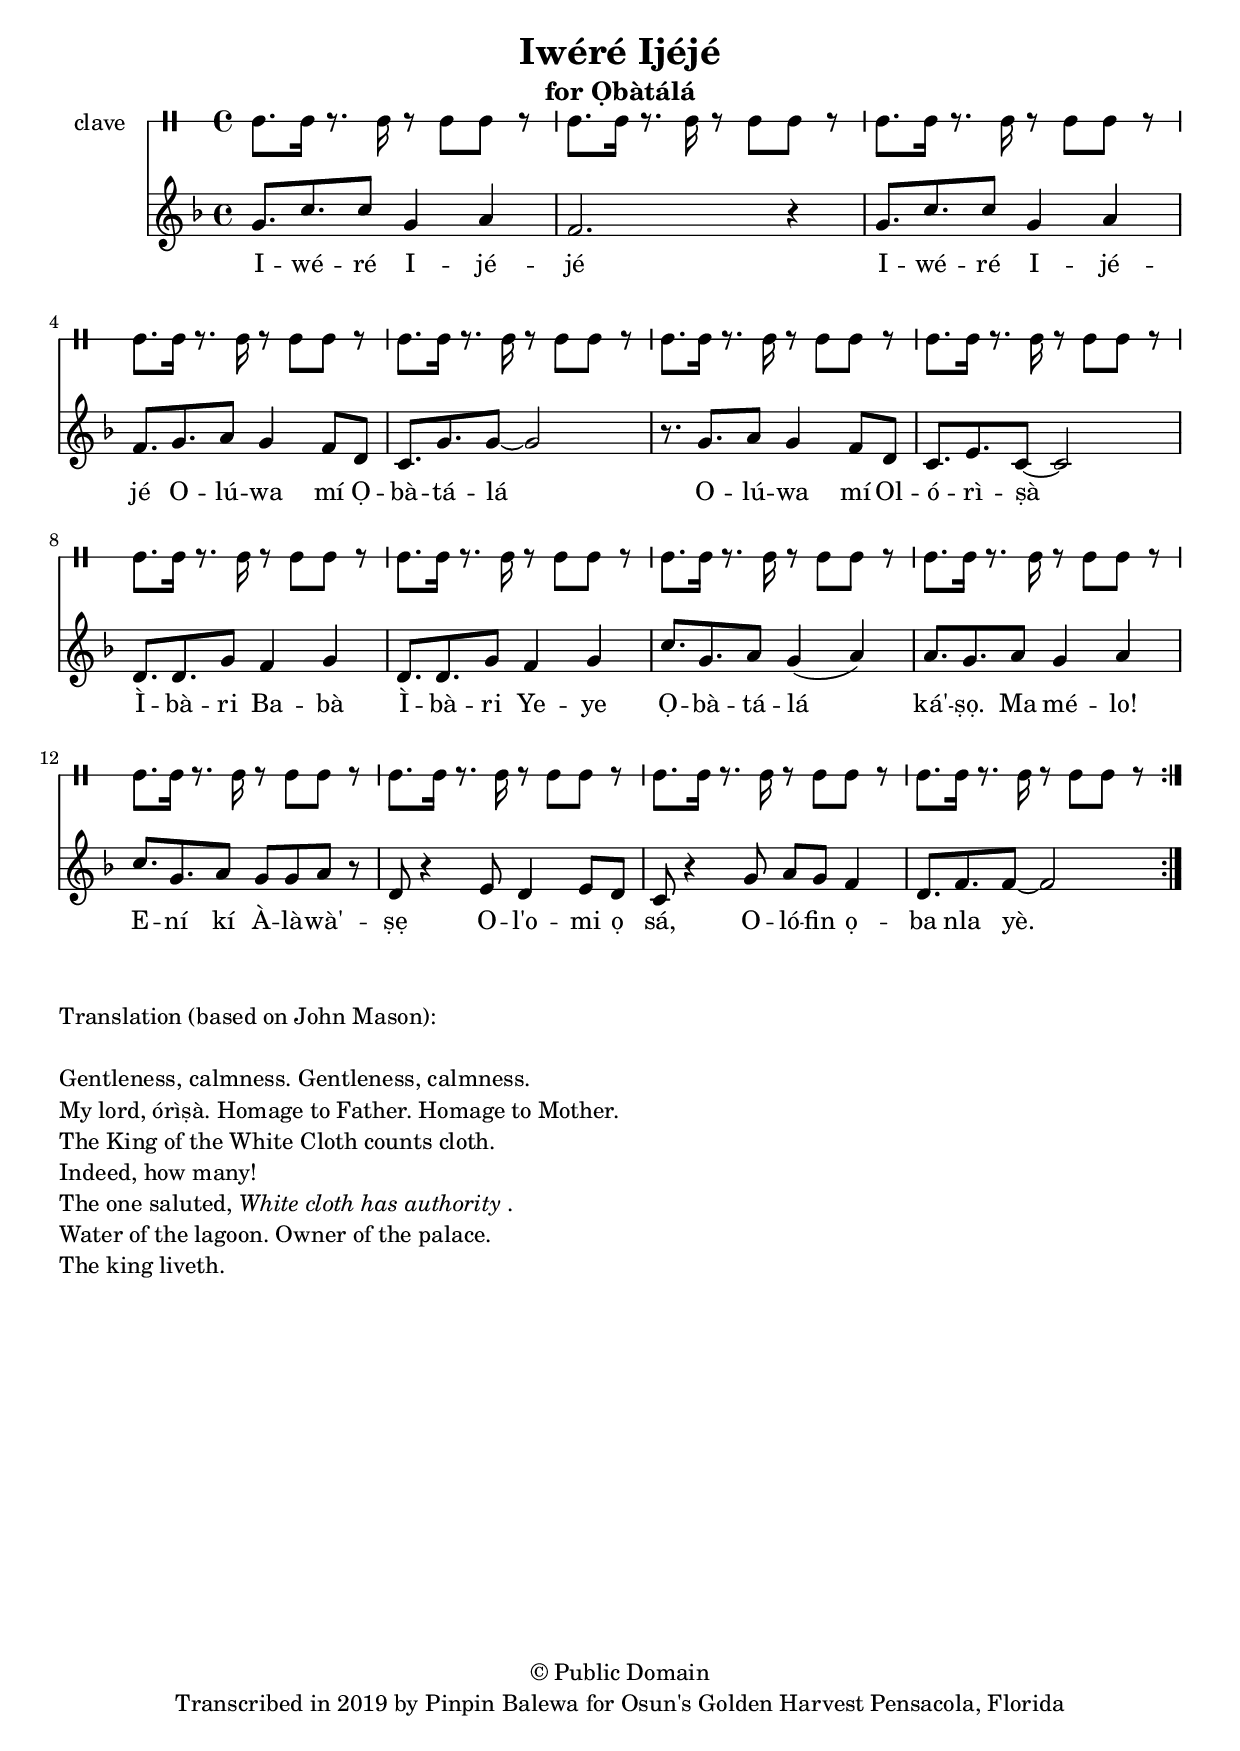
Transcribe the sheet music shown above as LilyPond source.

\version "2.18.2"

\header {
	title = "Iwéré Ijéjé"
	subtitle = "for Ọbàtálá"
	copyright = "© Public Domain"
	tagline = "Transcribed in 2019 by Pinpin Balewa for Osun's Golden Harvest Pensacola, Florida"
}

melody = \relative c'' {
  \clef treble
  \key f \major
  \time 4/4
  \set Score.voltaSpannerDuration = #(ly:make-moment 4/4)
	\new Voice = "words" {
			\repeat volta 2 {
			 g8. c c8 g4 a | f2. r4 | % Iwéré Ijéjé
			 g8. c c8 g4 a | f8. g a8 g4 f8 d | % Iwéré Ijéjé Olúwa mí Ọ
			 c8. g' g8~ g2 | r8. g a8 g4 f8 d | % bàtálá Olúwa mí Ol
			 c8. e c8~ c2 |  % órìṣà
			 d8. d g8 f4 g | d8. d g8 f4 g | % Ìbàri Babà Ìbàri Yeye
			 c8. g a8 g4( a) | a8. g a8 g4 a | % Ọbàtálá ká'ṣọ. Ma mélo!
			 c8. g a8 g8 g a r | % Ení kí Àlàwà'ṣẹ
			 d,8 r4 e8 d4 e8 d | c8 r4 g'8 a g f4 | % Ol'omi ọ sá, Olófin ọ
			 d8. f f8~ f2 | % ba nla yè.
			}
		}
}

text =  \lyricmode {
	I -- wé -- ré I -- jé -- jé
	I -- wé -- ré I -- jé -- jé
	O -- lú -- wa mí Ọ -- bà -- tá -- lá
	O -- lú -- wa mí Ol -- ó -- rì -- ṣà
	Ì -- bà -- ri Ba -- bà Ì -- bà -- ri Ye -- ye
	Ọ -- bà -- tá -- lá__ ká' -- ṣọ. Ma mé -- lo!
	E -- ní kí À -- là -- wà' -- ṣẹ
	O -- l'o -- mi ọ sá, O -- ló -- fin ọ -- ba nla yè.
}

clavebeat = \drummode {
	cl8. cl16 r8. cl16 r8 cl8 cl r | cl8. cl16 r8. cl16 r8 cl8 cl r | 
	cl8. cl16 r8. cl16 r8 cl8 cl r | cl8. cl16 r8. cl16 r8 cl8 cl r | 
	cl8. cl16 r8. cl16 r8 cl8 cl r | cl8. cl16 r8. cl16 r8 cl8 cl r | 
	cl8. cl16 r8. cl16 r8 cl8 cl r | cl8. cl16 r8. cl16 r8 cl8 cl r | 
	cl8. cl16 r8. cl16 r8 cl8 cl r | cl8. cl16 r8. cl16 r8 cl8 cl r | 
	cl8. cl16 r8. cl16 r8 cl8 cl r | cl8. cl16 r8. cl16 r8 cl8 cl r | 
	cl8. cl16 r8. cl16 r8 cl8 cl r | cl8. cl16 r8. cl16 r8 cl8 cl r | 
	cl8. cl16 r8. cl16 r8 cl8 cl r | 
}

\score {
  <<
  	\new DrumStaff \with {
  		drumStyleTable = #timbales-style
  		\override StaffSymbol.line-count = #1
  	}
  		<<
  		\set Staff.instrumentName = #"clave"
		\clavebeat 
		>>
    \new Staff  {
    	\new Voice = "one" { \melody }
  	}
  	
    \new Lyrics \lyricsto "words" \text
  >>
}

\markup {
    \column {
        \line { \null }
        \line { Translation (based on John Mason): }
        \line { \null }
        \line { Gentleness, calmness. Gentleness, calmness.}
        \line { My lord, órìṣà. Homage to Father. Homage to Mother. }
        \line { The King of the White Cloth counts cloth. }
        \line { Indeed, how many! }
        \line { The one saluted, \italic { White cloth has authority}. }
        \line { Water of the lagoon. Owner of the palace.}
        \line { The king liveth. }
    }
}